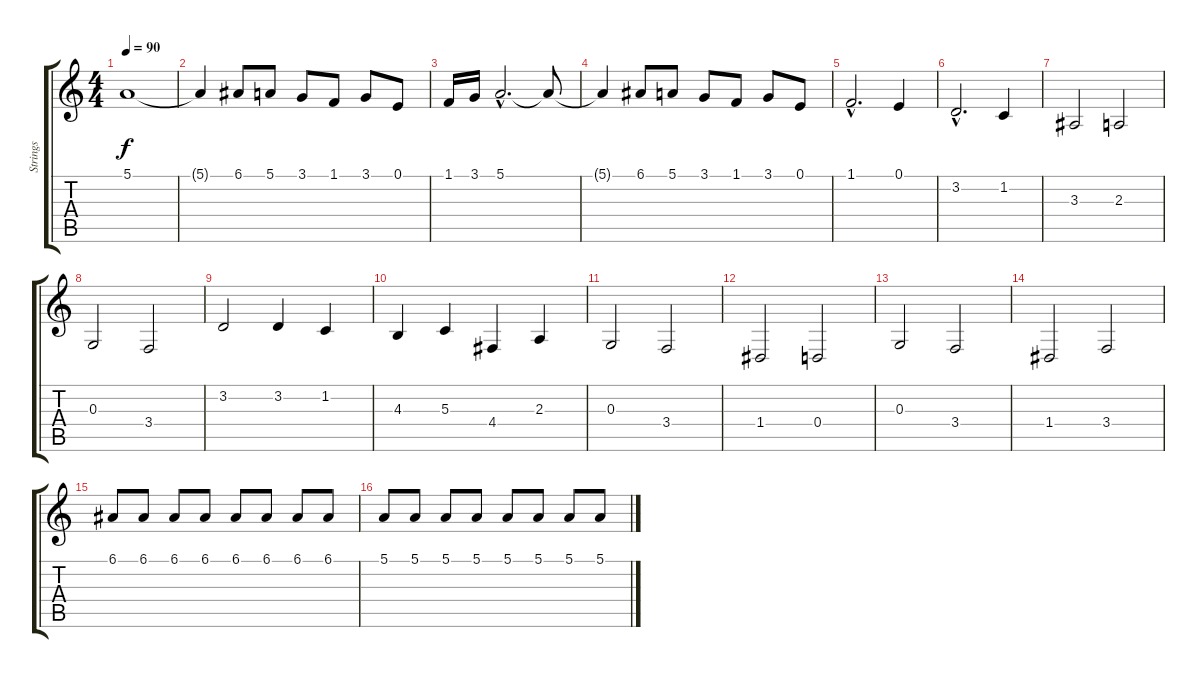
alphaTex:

\track ("Strings" "Strings") {instrument stringensemble1}
\staff {score tabs}
\tuning (E4 B3 G3 D3 A2 E2) {hide}
\ts (4 4)
\tempo 90
\clef g2
\ks c
5.1.1{dy f} |
5.1{t}.4 6.1.8 5.1.8 3.1.8 1.1.8 3.1.8 0.1.8 |
1.1.16 3.1.16 5.1{hac}.2{d} 5.1{t}.8 |
5.1{t}.4 6.1.8 5.1.8 3.1.8 1.1.8 3.1.8 0.1.8 |
1.1{hac}.2{d} 0.1.4 |
3.2{hac}.2{d} 1.2.4 |
3.3.2 2.3.2 |
0.3.2 3.4.2 |
3.2.2 3.2.4 1.2.4 |
4.3.4 5.3.4 4.4.4 2.3.4 |
0.3.2 3.4.2 |
1.4.2 0.4.2 |
0.3.2 3.4.2 |
1.4.2 3.4.2 |
6.1.8 6.1.8 6.1.8 6.1.8 6.1.8 6.1.8 6.1.8 6.1.8 |
5.1.8 5.1.8 5.1.8 5.1.8 5.1.8 5.1.8 5.1.8 5.1.8
